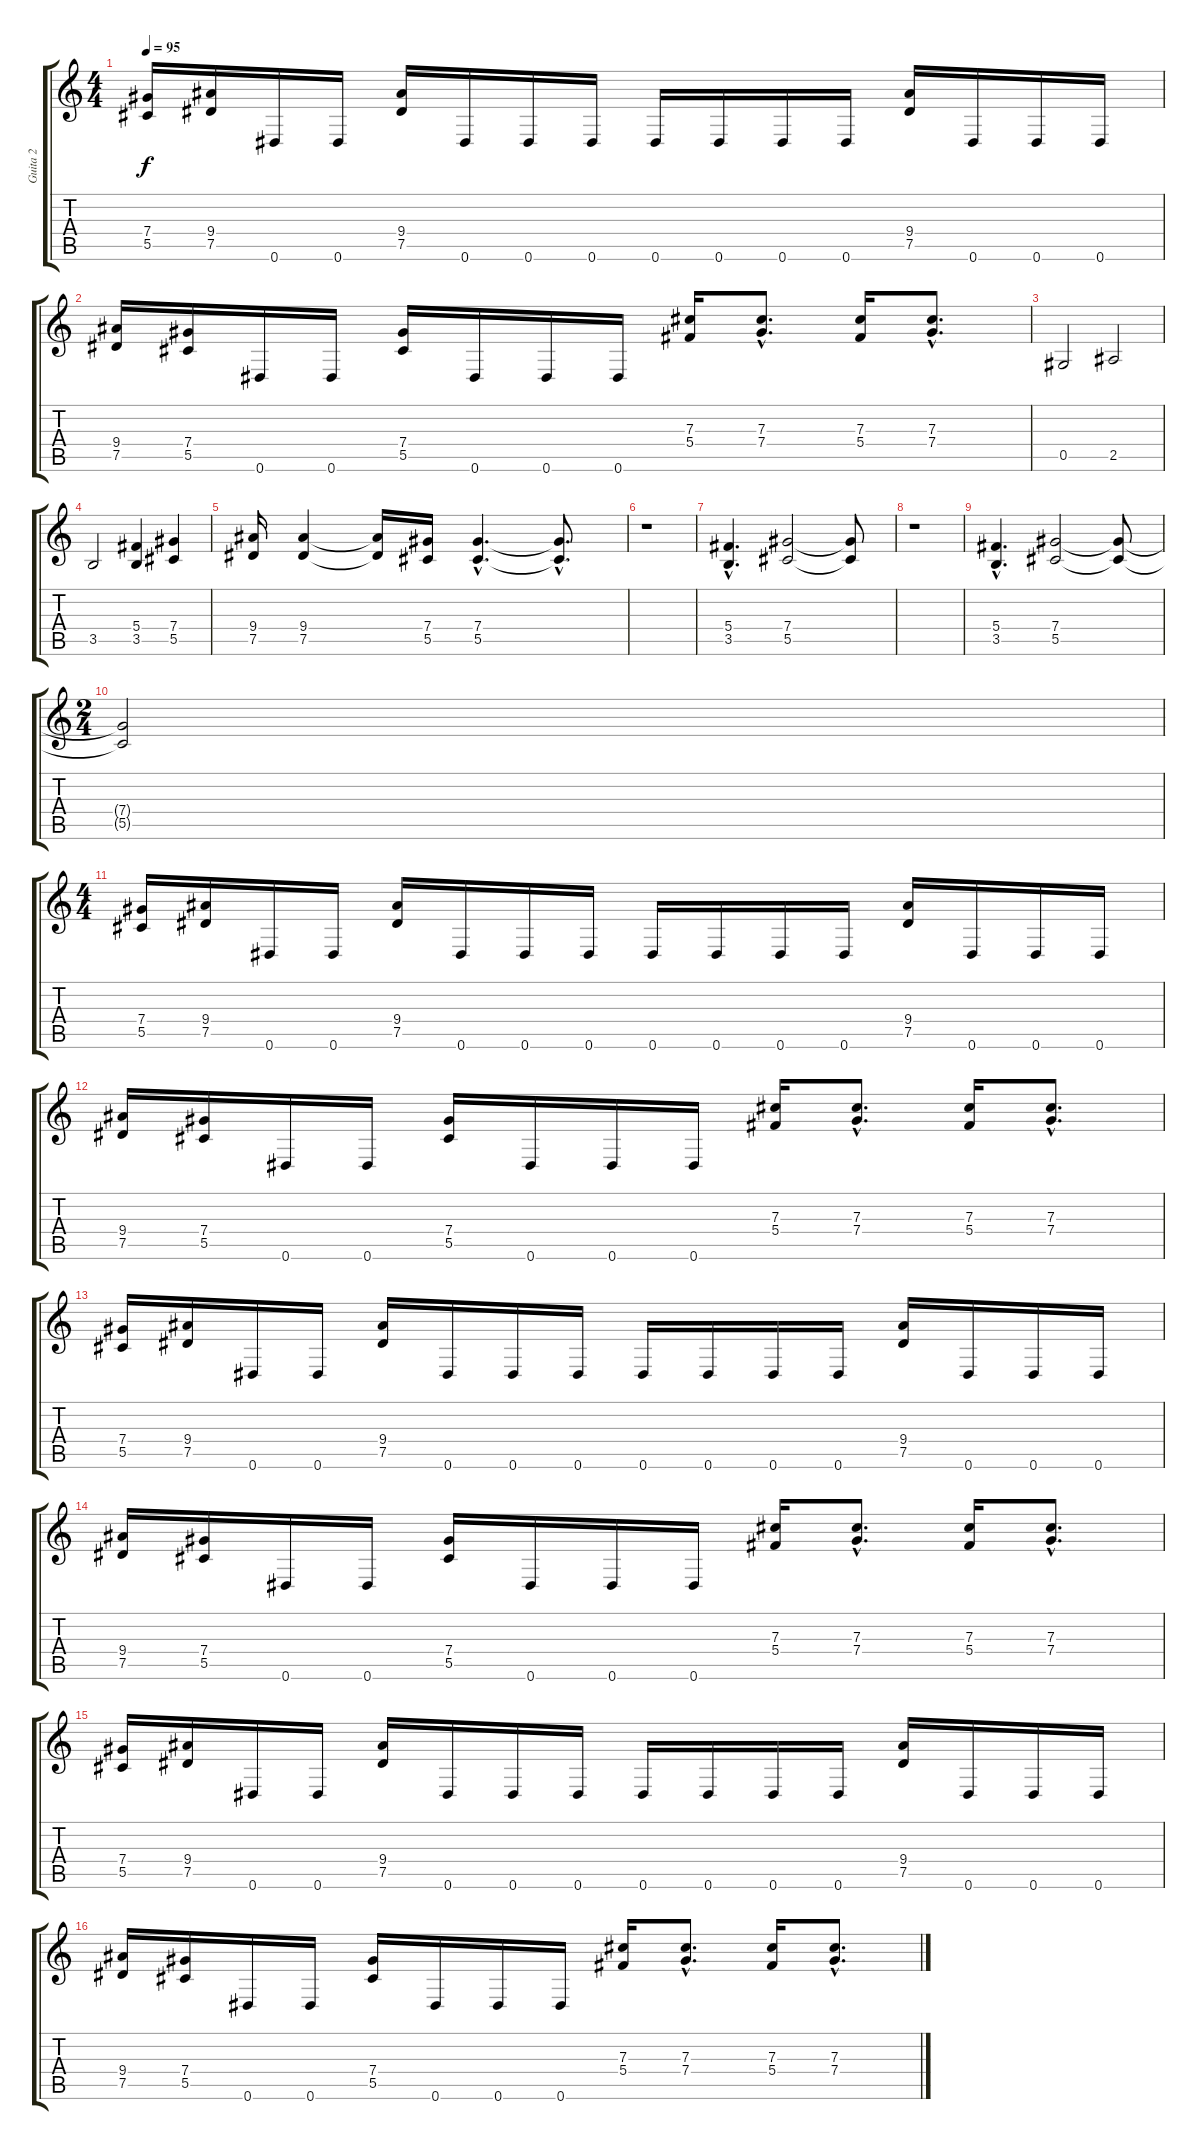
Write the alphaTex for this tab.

\track ("Guita 2" "Guita 2") {instrument overdrivenguitar}
\staff {score tabs}
\tuning (Eb4 Bb3 Gb3 Db3 Ab2 Eb2) {hide}
\ts (4 4)
\tempo 95
\clef g2
\ks c
(7.4 5.5).16{dy f} (9.4 7.5).16 0.6.16 0.6.16 (9.4 7.5).16 0.6.16 0.6.16 0.6.16 0.6.16 0.6.16 0.6.16 0.6.16 (9.4 7.5).16 0.6.16 0.6.16 0.6.16 |
(9.4 7.5).16 (7.4 5.5).16 0.6.16 0.6.16 (7.4 5.5).16 0.6.16 0.6.16 0.6.16 (7.3 5.4).16 (7.3{hac} 7.4{hac}).8{d} (7.3 5.4).16 (7.3{hac} 7.4{hac}).8{d} |
0.5.2 2.5.2 |
3.5.2 (5.4 3.5).4 (7.4 5.5).4 |
(9.4 7.5).16 (9.4 7.5).4 (9.4{t} 7.5{t}).16 (7.4 5.5).16 (7.4{hac} 5.5{hac}).4{d} (7.4{hac t} 5.5{hac t}).8{d} |
r.1 |
(5.4{hac} 3.5{hac}).4{d} (7.4 5.5).2 (7.4{t} 5.5{t}).8 |
r.1 |
(5.4{hac} 3.5{hac}).4{d} (7.4 5.5).2 (7.4{t} 5.5{t}).8 |
\ts (2 4)
(7.4{t} 5.5{t}).2 |
\ts (4 4)
(7.4 5.5).16 (9.4 7.5).16 0.6.16 0.6.16 (9.4 7.5).16 0.6.16 0.6.16 0.6.16 0.6.16 0.6.16 0.6.16 0.6.16 (9.4 7.5).16 0.6.16 0.6.16 0.6.16 |
(9.4 7.5).16 (7.4 5.5).16 0.6.16 0.6.16 (7.4 5.5).16 0.6.16 0.6.16 0.6.16 (7.3 5.4).16 (7.3{hac} 7.4{hac}).8{d} (7.3 5.4).16 (7.3{hac} 7.4{hac}).8{d} |
(7.4 5.5).16 (9.4 7.5).16 0.6.16 0.6.16 (9.4 7.5).16 0.6.16 0.6.16 0.6.16 0.6.16 0.6.16 0.6.16 0.6.16 (9.4 7.5).16 0.6.16 0.6.16 0.6.16 |
(9.4 7.5).16 (7.4 5.5).16 0.6.16 0.6.16 (7.4 5.5).16 0.6.16 0.6.16 0.6.16 (7.3 5.4).16 (7.3{hac} 7.4{hac}).8{d} (7.3 5.4).16 (7.3{hac} 7.4{hac}).8{d} |
(7.4 5.5).16 (9.4 7.5).16 0.6.16 0.6.16 (9.4 7.5).16 0.6.16 0.6.16 0.6.16 0.6.16 0.6.16 0.6.16 0.6.16 (9.4 7.5).16 0.6.16 0.6.16 0.6.16 |
(9.4 7.5).16 (7.4 5.5).16 0.6.16 0.6.16 (7.4 5.5).16 0.6.16 0.6.16 0.6.16 (7.3 5.4).16 (7.3{hac} 7.4{hac}).8{d} (7.3 5.4).16 (7.3{hac} 7.4{hac}).8{d}
